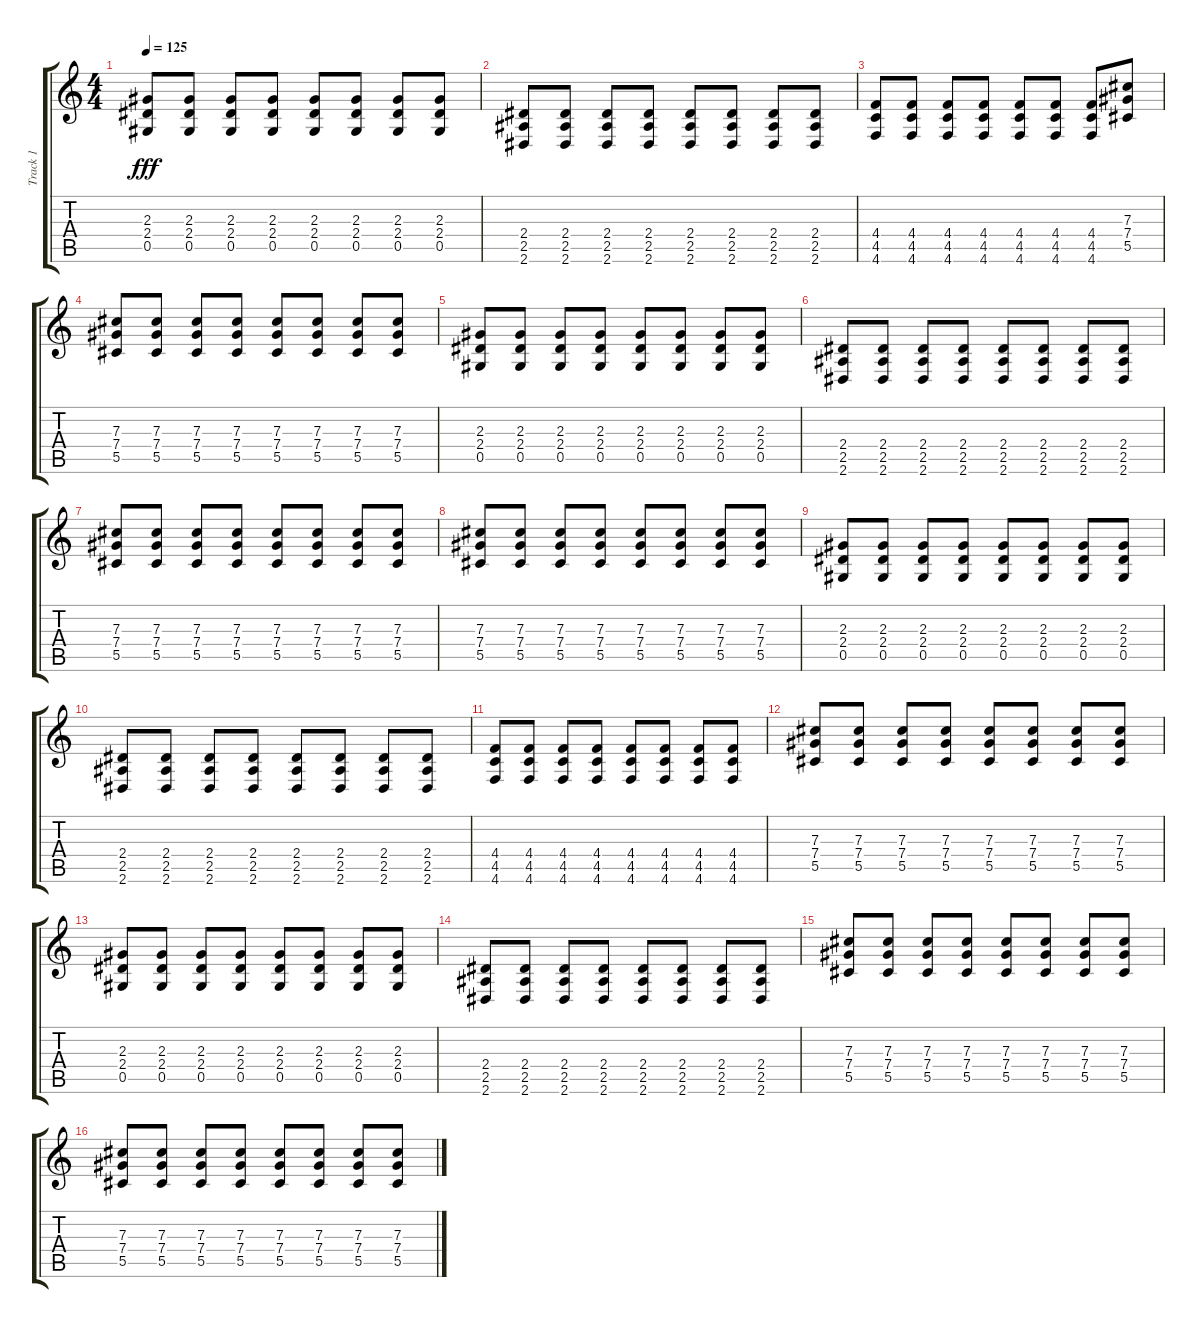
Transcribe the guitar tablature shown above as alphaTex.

\track ("Track 1" "Track 1") {instrument distortionguitar}
\staff {score tabs}
\tuning (Eb4 Bb3 Gb3 Db3 Ab2 Db2) {hide}
\ts (4 4)
\tempo 125
\clef g2
\ks c
(2.3 2.4 0.5).8{dy fff} (2.3 2.4 0.5).8 (2.3 2.4 0.5).8 (2.3 2.4 0.5).8 (2.3 2.4 0.5).8 (2.3 2.4 0.5).8 (2.3 2.4 0.5).8 (2.3 2.4 0.5).8 |
(2.4 2.5 2.6).8 (2.4 2.5 2.6).8 (2.4 2.5 2.6).8 (2.4 2.5 2.6).8 (2.4 2.5 2.6).8 (2.4 2.5 2.6).8 (2.4 2.5 2.6).8 (2.4 2.5 2.6).8 |
(4.4 4.5 4.6).8 (4.4 4.5 4.6).8 (4.4 4.5 4.6).8 (4.4 4.5 4.6).8 (4.4 4.5 4.6).8 (4.4 4.5 4.6).8 (4.4 4.5 4.6).8 (7.3 7.4 5.5).8 |
(7.3 7.4 5.5).8 (7.3 7.4 5.5).8 (7.3 7.4 5.5).8 (7.3 7.4 5.5).8 (7.3 7.4 5.5).8 (7.3 7.4 5.5).8 (7.3 7.4 5.5).8 (7.3 7.4 5.5).8 |
(2.3 2.4 0.5).8 (2.3 2.4 0.5).8 (2.3 2.4 0.5).8 (2.3 2.4 0.5).8 (2.3 2.4 0.5).8 (2.3 2.4 0.5).8 (2.3 2.4 0.5).8 (2.3 2.4 0.5).8 |
(2.4 2.5 2.6).8 (2.4 2.5 2.6).8 (2.4 2.5 2.6).8 (2.4 2.5 2.6).8 (2.4 2.5 2.6).8 (2.4 2.5 2.6).8 (2.4 2.5 2.6).8 (2.4 2.5 2.6).8 |
(7.3 7.4 5.5).8 (7.3 7.4 5.5).8 (7.3 7.4 5.5).8 (7.3 7.4 5.5).8 (7.3 7.4 5.5).8 (7.3 7.4 5.5).8 (7.3 7.4 5.5).8 (7.3 7.4 5.5).8 |
(7.3 7.4 5.5).8 (7.3 7.4 5.5).8 (7.3 7.4 5.5).8 (7.3 7.4 5.5).8 (7.3 7.4 5.5).8 (7.3 7.4 5.5).8 (7.3 7.4 5.5).8 (7.3 7.4 5.5).8 |
(2.3 2.4 0.5).8 (2.3 2.4 0.5).8 (2.3 2.4 0.5).8 (2.3 2.4 0.5).8 (2.3 2.4 0.5).8 (2.3 2.4 0.5).8 (2.3 2.4 0.5).8 (2.3 2.4 0.5).8 |
(2.4 2.5 2.6).8 (2.4 2.5 2.6).8 (2.4 2.5 2.6).8 (2.4 2.5 2.6).8 (2.4 2.5 2.6).8 (2.4 2.5 2.6).8 (2.4 2.5 2.6).8 (2.4 2.5 2.6).8 |
(4.4 4.5 4.6).8 (4.4 4.5 4.6).8 (4.4 4.5 4.6).8 (4.4 4.5 4.6).8 (4.4 4.5 4.6).8 (4.4 4.5 4.6).8 (4.4 4.5 4.6).8 (4.4 4.5 4.6).8 |
(7.3 7.4 5.5).8 (7.3 7.4 5.5).8 (7.3 7.4 5.5).8 (7.3 7.4 5.5).8 (7.3 7.4 5.5).8 (7.3 7.4 5.5).8 (7.3 7.4 5.5).8 (7.3 7.4 5.5).8 |
(2.3 2.4 0.5).8 (2.3 2.4 0.5).8 (2.3 2.4 0.5).8 (2.3 2.4 0.5).8 (2.3 2.4 0.5).8 (2.3 2.4 0.5).8 (2.3 2.4 0.5).8 (2.3 2.4 0.5).8 |
(2.4 2.5 2.6).8 (2.4 2.5 2.6).8 (2.4 2.5 2.6).8 (2.4 2.5 2.6).8 (2.4 2.5 2.6).8 (2.4 2.5 2.6).8 (2.4 2.5 2.6).8 (2.4 2.5 2.6).8 |
(7.3 7.4 5.5).8 (7.3 7.4 5.5).8 (7.3 7.4 5.5).8 (7.3 7.4 5.5).8 (7.3 7.4 5.5).8 (7.3 7.4 5.5).8 (7.3 7.4 5.5).8 (7.3 7.4 5.5).8 |
(7.3 7.4 5.5).8 (7.3 7.4 5.5).8 (7.3 7.4 5.5).8 (7.3 7.4 5.5).8 (7.3 7.4 5.5).8 (7.3 7.4 5.5).8 (7.3 7.4 5.5).8 (7.3 7.4 5.5).8
